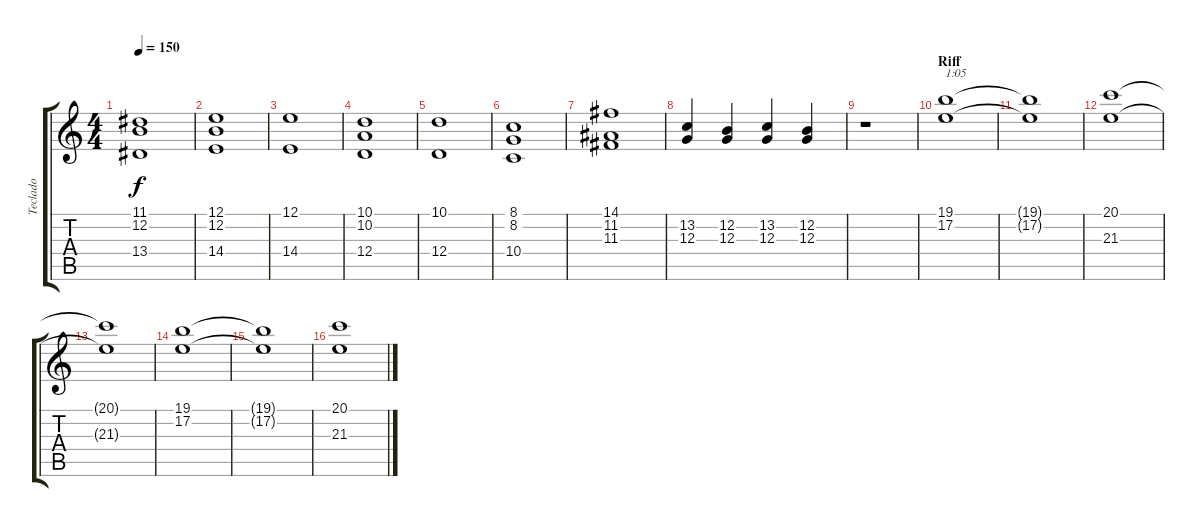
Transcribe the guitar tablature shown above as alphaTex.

\track ("Teclado" "Teclado") {instrument stringensemble1}
\staff {score tabs}
\tuning (E4 B3 G3 D3 A2 E2) {hide}
\ts (4 4)
\tempo 150
\clef g2
\ks c
(11.1 12.2 13.4).1{dy f} |
(12.1 12.2 14.4).1 |
(12.1 14.4).1 |
(10.1 10.2 12.4).1 |
(10.1 12.4).1 |
(8.1 8.2 10.4).1 |
(14.1 11.2 11.3).1 |
(13.2 12.3).4 (12.2 12.3).4 (13.2 12.3).4 (12.2 12.3).4 |
r.1 |
\section ("" "Riff")
(19.1 17.2).1{txt "1:05"} |
(19.1{t} 17.2{t}).1 |
(20.1 21.3).1 |
(20.1{t} 21.3{t}).1 |
(19.1 17.2).1 |
(19.1{t} 17.2{t}).1 |
(20.1 21.3).1
